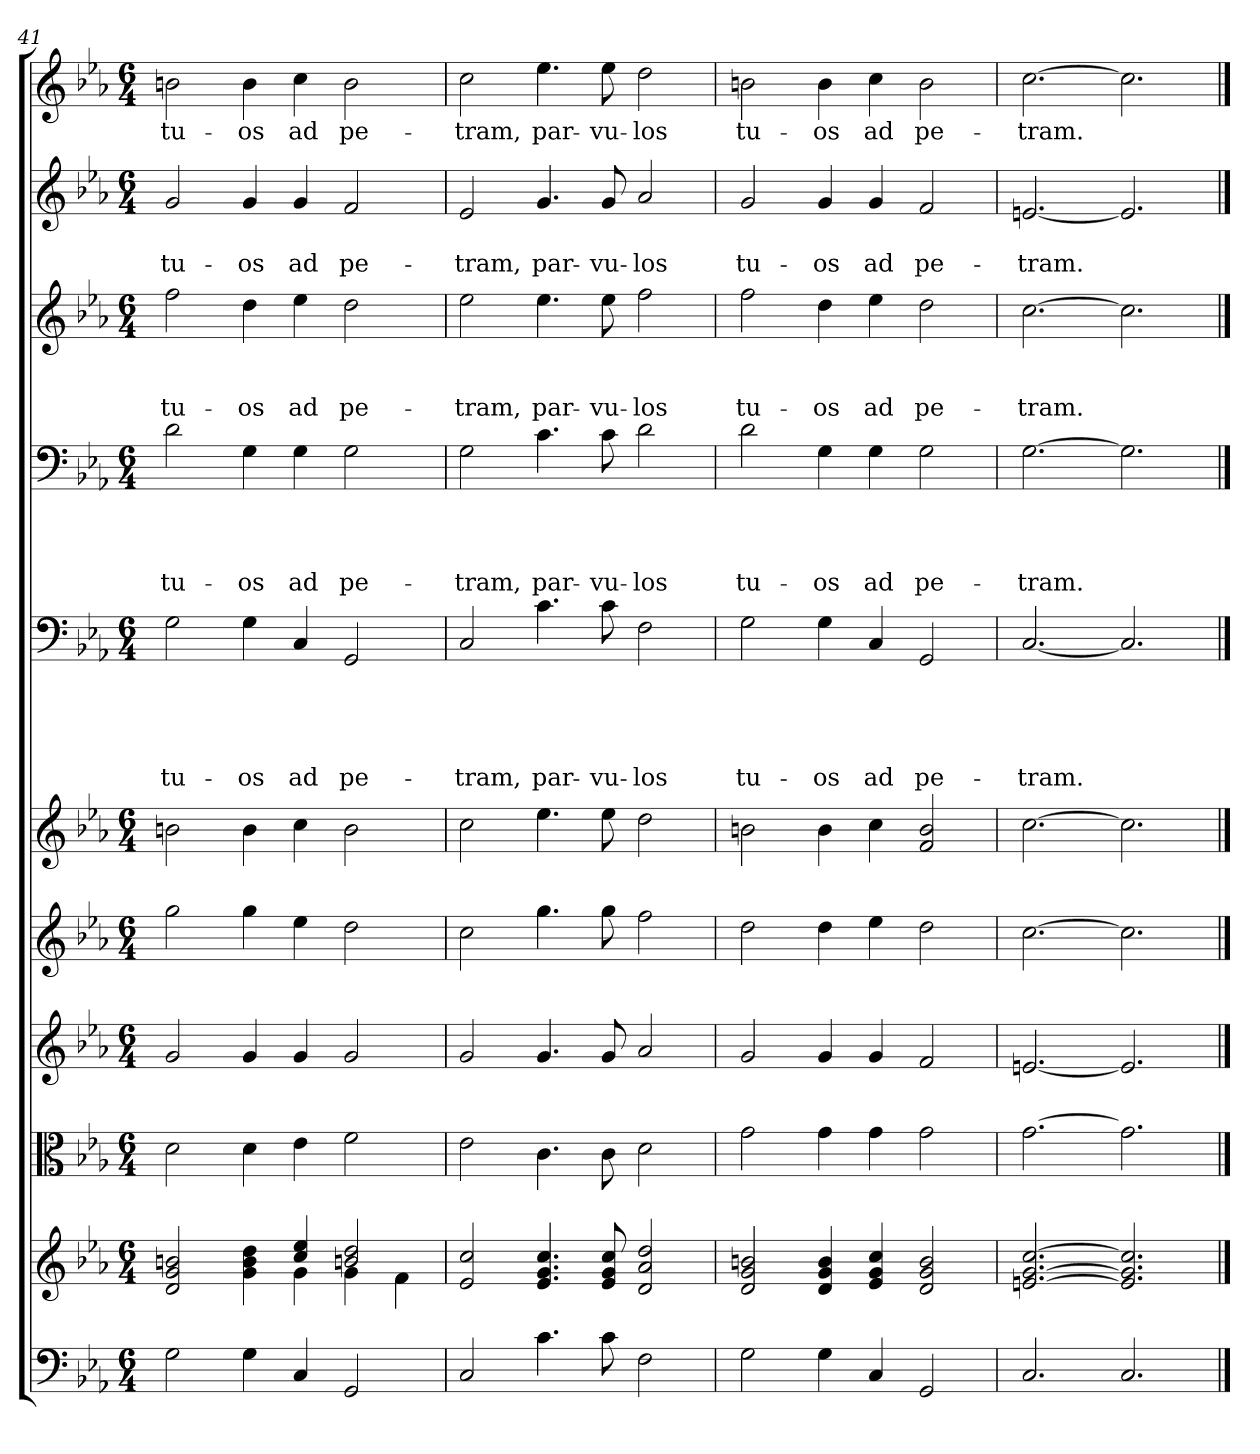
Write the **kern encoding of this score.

**kern	**kern	**kern	**kern	**kern	**kern	**kern	**text	**text	**text	**text	**text	**kern	**text	**text	**text	**text	**kern	**text	**text	**text	**kern	**text	**text	**kern	**text
*part11	*part10	*part9	*part8	*part7	*part6	*part5	*part5	*part5	*part5	*part5	*part5	*part4	*part4	*part4	*part4	*part4	*part3	*part3	*part3	*part3	*part2	*part2	*part2	*part1	*part1
*staff11	*staff10	*staff9	*staff8	*staff7	*staff6	*staff5	*staff5	*staff5	*staff5	*staff5	*staff5	*staff4	*staff4	*staff4	*staff4	*staff4	*staff3	*staff3	*staff3	*staff3	*staff2	*staff2	*staff2	*staff1	*staff1
*clefF4	*clefG2	*clefC3	*clefG2	*clefG2	*clefG2	*clefF4	*	*	*	*	*	*clefF4	*	*	*	*	*clefG2	*	*	*	*clefG2	*	*	*clefG2	*
*	*	*	*	*	*	*	*	*	*	*	*	*	*	*	*	*	*ITrd7c12	*	*	*	*	*	*	*	*
*k[b-e-a-]	*k[b-e-a-]	*k[b-e-a-]	*k[b-e-a-]	*k[b-e-a-]	*k[b-e-a-]	*k[b-e-a-]	*	*	*	*	*	*k[b-e-a-]	*	*	*	*	*k[b-e-a-]	*	*	*	*k[b-e-a-]	*	*	*k[b-e-a-]	*
*E-:	*E-:	*E-:	*E-:	*E-:	*E-:	*E-:	*	*	*	*	*	*E-:	*	*	*	*	*E-:	*	*	*	*E-:	*	*	*E-:	*
*M6/4	*M6/4	*M6/4	*M6/4	*M6/4	*M6/4	*M6/4	*	*	*	*	*	*M6/4	*	*	*	*	*M6/4	*	*	*	*M6/4	*	*	*M6/4	*
=41	=41	=41	=41	=41	=41	=41	=41	=41	=41	=41	=41	=41	=41	=41	=41	=41	=41	=41	=41	=41	=41	=41	=41	=41	=41
*	*^	*	*	*	*	*	*	*	*	*	*	*	*	*	*	*	*	*	*	*	*	*	*	*	*
*	*	*^	*	*	*	*	*	*	*	*	*	*	*	*	*	*	*	*	*	*	*	*	*	*	*	*
!	!	!	!	!	!	!	!	!	!	!	!	!	!LO:LY:b	!	!	!	!	!LO:LY:b	!	!	!	!LO:LY:b	!	!	!LO:LY:b	!	!LO:LY:b
2G\	2.ryy	2d/ 2g/ 2bn/	1.ryy	2d\	2g/	2gg\	2bn\	2G\	.	.	.	.	tu-	2d\	.	.	.	tu-	2f\	.	.	tu-	2g/	.	tu-	2bn\	tu-
!	!	!	!	!	!	!	!	!	!	!	!	!	!LO:LY:b	!	!	!	!	!LO:LY:b	!	!	!	!LO:LY:b	!	!	!LO:LY:b	!	!LO:LY:b
4G\	.	4g\ 4b\ 4dd\	.	4d\	4g/	4gg\	4b\	4G\	.	.	.	.	-os	4G\	.	.	.	-os	4d\	.	.	-os	4g/	.	-os	4b\	-os
!	!	!	!	!	!	!	!	!	!	!	!	!	!LO:LY:b	!	!	!	!	!LO:LY:b	!	!	!	!LO:LY:b	!	!	!LO:LY:b	!	!LO:LY:b
4C/	4cc/ 4ee-/	4g\	.	4e-\	4g/	4ee-\	4cc\	4C/	.	.	.	.	ad	4G\	.	.	.	ad	4e-\	.	.	ad	4g/	.	ad	4cc\	ad
!	!	!	!	!	!	!	!	!	!	!	!	!	!LO:LY:b	!	!	!	!	!LO:LY:b	!	!	!	!LO:LY:b	!	!	!LO:LY:b	!	!LO:LY:b
2GG/	2bni/ 2dd/	4g\	.	2f\	2g/	2dd\	2b\	2GG/	.	.	.	.	pe-	2G\	.	.	.	pe-	2d\	.	.	pe-	2f/	.	pe-	2b\	pe-
.	.	4f\	.	.	.	.	.	.	.	.	.	.	.	.	.	.	.	.	.	.	.	.	.	.	.	.	.
!!LO:PB:g=z
=42	=42	=42	=42	=42	=42	=42	=42	=42	=42	=42	=42	=42	=42	=42	=42	=42	=42	=42	=42	=42	=42	=42	=42	=42	=42	=42	=42
!	!	!	!	!	!	!	!	!	!	!	!	!	!LO:LY:b	!	!	!	!	!LO:LY:b	!	!	!	!LO:LY:b	!	!	!LO:LY:b	!	!LO:LY:b
2C/	2e-/ 2cc/	1.ryy	1.ryy	2e-\	2g/	2cc\	2cc\	2C/	.	.	.	.	-tram,	2G\	.	.	.	-tram,	2e-\	.	.	-tram,	2e-/	.	-tram,	2cc\	-tram,
!	!	!	!	!	!	!	!	!	!	!	!	!	!LO:LY:b	!	!	!	!	!LO:LY:b	!	!	!	!LO:LY:b	!	!	!LO:LY:b	!	!LO:LY:b
4.c\	4.e-/ 4.g/ 4.cc/	.	.	4.c\	4.g/	4.gg\	4.ee-\	4.c\	.	.	.	.	par-	4.c\	.	.	.	par-	4.e-\	.	.	par-	4.g/	.	par-	4.ee-\	par-
!	!	!	!	!	!	!	!	!	!	!	!	!	!LO:LY:b	!	!	!	!	!LO:LY:b	!	!	!	!LO:LY:b	!	!	!LO:LY:b	!	!LO:LY:b
8c\	8e-/ 8g/ 8cc/	.	.	8c\	8g/	8gg\	8ee-\	8c\	.	.	.	.	-vu-	8c\	.	.	.	-vu-	8e-\	.	.	-vu-	8g/	.	-vu-	8ee-\	-vu-
!	!	!	!	!	!	!	!	!	!	!	!	!	!LO:LY:b	!	!	!	!	!LO:LY:b	!	!	!	!LO:LY:b	!	!	!LO:LY:b	!	!LO:LY:b
2F\	2d/ 2a-/ 2dd/	.	.	2d\	2a-/	2ff\	2dd\	2F\	.	.	.	.	-los	2d\	.	.	.	-los	2f\	.	.	-los	2a-/	.	-los	2dd\	-los
=43	=43	=43	=43	=43	=43	=43	=43	=43	=43	=43	=43	=43	=43	=43	=43	=43	=43	=43	=43	=43	=43	=43	=43	=43	=43	=43	=43
!	!	!	!	!	!	!	!	!	!	!	!	!	!LO:LY:b	!	!	!	!	!LO:LY:b	!	!	!	!LO:LY:b	!	!	!LO:LY:b	!	!LO:LY:b
2G\	2d/ 2g/ 2bn/	1.ryy	1.ryy	2g\	2g/	2dd\	2bn\	2G\	.	.	.	.	tu-	2d\	.	.	.	tu-	2f\	.	.	tu-	2g/	.	tu-	2bn\	tu-
!	!	!	!	!	!	!	!	!	!	!	!	!	!LO:LY:b	!	!	!	!	!LO:LY:b	!	!	!	!LO:LY:b	!	!	!LO:LY:b	!	!LO:LY:b
4G\	4d/ 4g/ 4b/	.	.	4g\	4g/	4dd\	4b\	4G\	.	.	.	.	-os	4G\	.	.	.	-os	4d\	.	.	-os	4g/	.	-os	4b\	-os
!	!	!	!	!	!	!	!	!	!	!	!	!	!LO:LY:b	!	!	!	!	!LO:LY:b	!	!	!	!LO:LY:b	!	!	!LO:LY:b	!	!LO:LY:b
4C/	4e-/ 4g/ 4cc/	.	.	4g\	4g/	4ee-\	4cc\	4C/	.	.	.	.	ad	4G\	.	.	.	ad	4e-\	.	.	ad	4g/	.	ad	4cc\	ad
!	!	!	!	!	!	!	!	!	!	!	!	!	!LO:LY:b	!	!	!	!	!LO:LY:b	!	!	!	!LO:LY:b	!	!	!LO:LY:b	!	!LO:LY:b
2GG/	2d/ 2g/ 2b/	.	.	2g\	2f/	2dd\	2f/ 2b/	2GG/	.	.	.	.	pe-	2G\	.	.	.	pe-	2d\	.	.	pe-	2f/	.	pe-	2b\	pe-
=44	=44	=44	=44	=44	=44	=44	=44	=44	=44	=44	=44	=44	=44	=44	=44	=44	=44	=44	=44	=44	=44	=44	=44	=44	=44	=44	=44
!	!	!	!	!	!	!	!	!	!	!	!	!	!LO:LY:b	!	!	!	!	!LO:LY:b	!	!	!	!LO:LY:b	!	!	!LO:LY:b	!	!LO:LY:b
2.C/	[<2.en/ [<2.g/ [>2.cc/	1.ryy	1.ryy	[>2.g\	[<2.en/	[>2.cc\	[>2.cc\	[<2.C/	.	.	.	.	-tram.	[>2.G\	.	.	.	-tram.	[>2.c\	.	.	-tram.	[<2.en/	.	-tram.	[>2.cc\	-tram.
2.C/	2.e/] 2.g/] 2.cc/]	.	.	2.g\]	2.e/]	2.cc\]	2.cc\]	2.C/]	.	.	.	.	.	2.G\]	.	.	.	.	2.c\]	.	.	.	2.e/]	.	.	2.cc\]	.
*	*v	*v	*v	*	*	*	*	*	*	*	*	*	*	*	*	*	*	*	*	*	*	*	*	*	*	*	*
==	==	==	==	==	==	==	==	==	==	==	==	==	==	==	==	==	==	==	==	==	==	==	==	==	==
*-	*-	*-	*-	*-	*-	*-	*-	*-	*-	*-	*-	*-	*-	*-	*-	*-	*-	*-	*-	*-	*-	*-	*-	*-	*-
